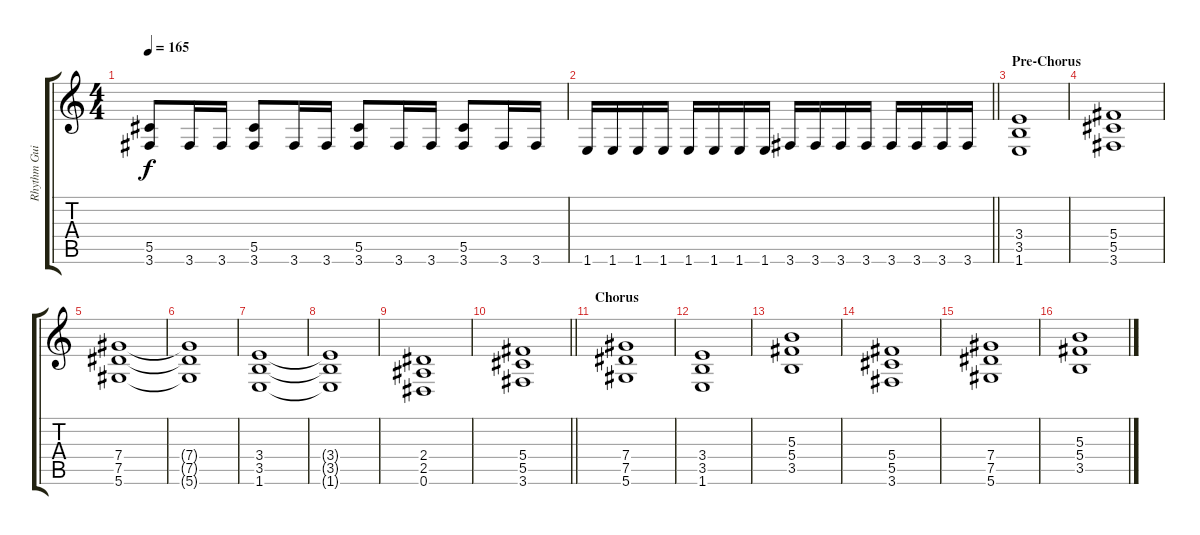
\track ("Rhythm Guitar" "Rhythm Gui") {instrument overdrivenguitar}
\staff {score tabs}
\tuning (Eb4 Bb3 Gb3 Db3 Ab2 Eb2) {hide}
\ts (4 4)
\tempo 165
\clef g2
\ks c
(5.5 3.6).8{dy f} 3.6.16 3.6.16 (5.5 3.6).8 3.6.16 3.6.16 (5.5 3.6).8 3.6.16 3.6.16 (5.5 3.6).8 3.6.16 3.6.16 |
\barLineRight lightlight
1.6.16 1.6.16 1.6.16 1.6.16 1.6.16 1.6.16 1.6.16 1.6.16 3.6.16 3.6.16 3.6.16 3.6.16 3.6.16 3.6.16 3.6.16 3.6.16 |
\section ("" "Pre-Chorus")
(3.4 3.5 1.6).1 |
(5.4 5.5 3.6).1 |
(7.4 7.5 5.6).1 |
(7.4{t} 7.5{t} 5.6{t}).1 |
(3.4 3.5 1.6).1 |
(3.4{t} 3.5{t} 1.6{t}).1 |
(2.4 2.5 0.6).1 |
\barLineRight lightlight
(5.4 5.5 3.6).1 |
\section ("" "Chorus")
(7.4 7.5 5.6).1 |
(3.4 3.5 1.6).1 |
(5.3 5.4 3.5).1 |
(5.4 5.5 3.6).1 |
(7.4 7.5 5.6).1 |
(5.3 5.4 3.5).1
